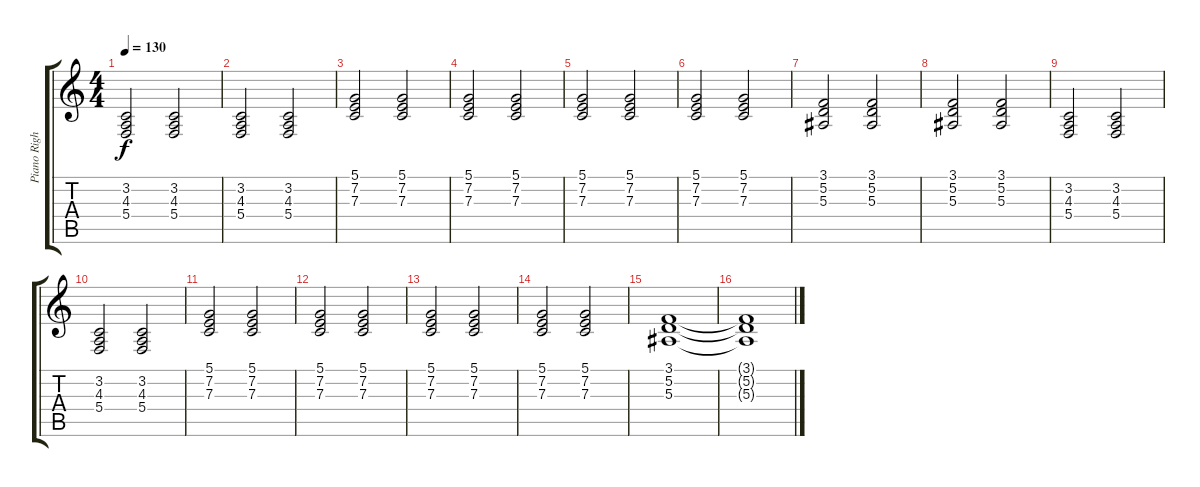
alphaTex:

\track ("Piano Right Hand" "Piano Righ") {instrument acousticgrandpiano}
\staff {score tabs}
\tuning (D4 A3 F3 C3 G2 D2) {hide}
\ts (4 4)
\tempo 130
\clef g2
\ks c
(3.2 4.3 5.4).2{dy f} (3.2 4.3 5.4).2 |
(3.2 4.3 5.4).2 (3.2 4.3 5.4).2 |
(5.1 7.2 7.3).2 (5.1 7.2 7.3).2 |
(5.1 7.2 7.3).2 (5.1 7.2 7.3).2 |
(5.1 7.2 7.3).2 (5.1 7.2 7.3).2 |
(5.1 7.2 7.3).2 (5.1 7.2 7.3).2 |
(3.1 5.2 5.3).2 (3.1 5.2 5.3).2 |
(3.1 5.2 5.3).2 (3.1 5.2 5.3).2 |
(3.2 4.3 5.4).2 (3.2 4.3 5.4).2 |
(3.2 4.3 5.4).2 (3.2 4.3 5.4).2 |
(5.1 7.2 7.3).2 (5.1 7.2 7.3).2 |
(5.1 7.2 7.3).2 (5.1 7.2 7.3).2 |
(5.1 7.2 7.3).2 (5.1 7.2 7.3).2 |
(5.1 7.2 7.3).2 (5.1 7.2 7.3).2 |
(3.1 5.2 5.3).1 |
(3.1{t} 5.2{t} 5.3{t}).1
